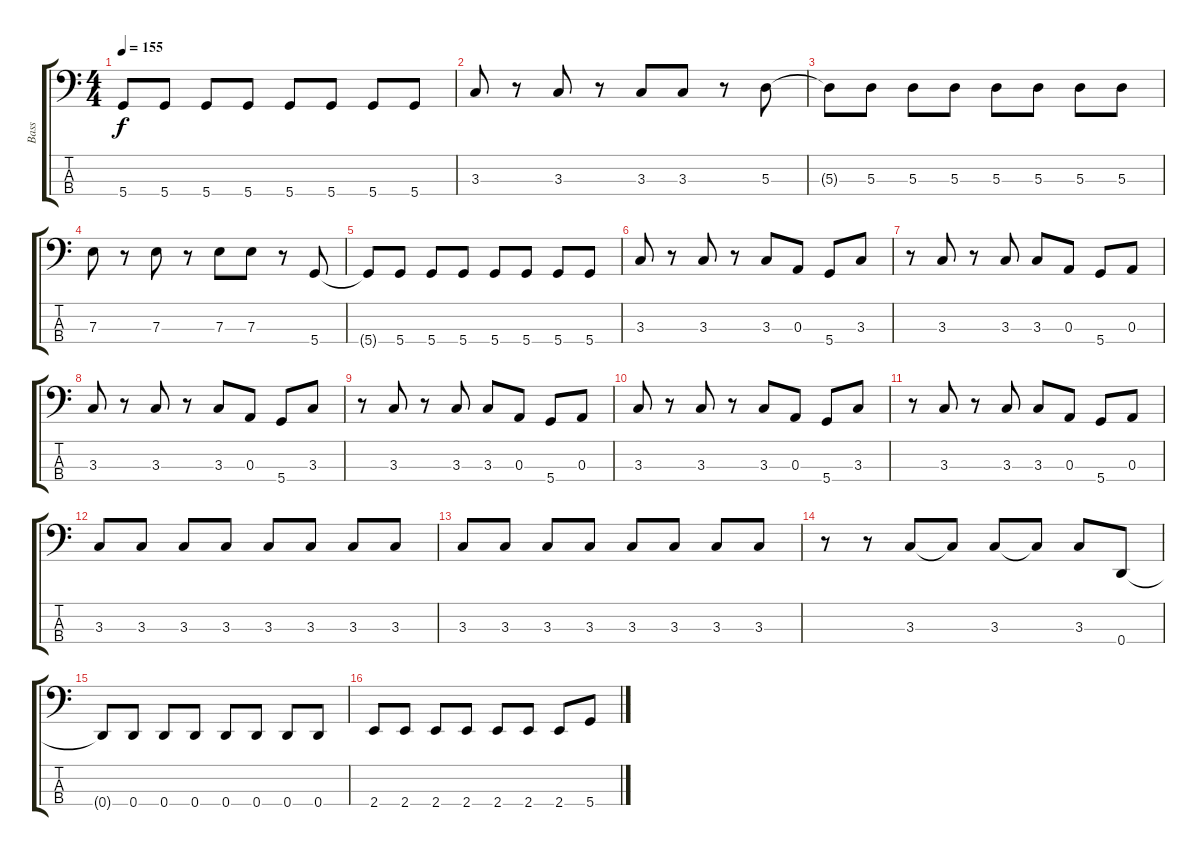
\track ("Bass" "Bass") {instrument electricbassfinger}
\staff {score tabs}
\tuning (G2 D2 A1 D1) {hide}
\ts (4 4)
\tempo 155
\clef f4
\ks c
5.4{t}.8{dy f} 5.4.8 5.4.8 5.4.8 5.4.8 5.4.8 5.4.8 5.4.8 |
3.3.8 r.8 3.3.8 r.8 3.3.8 3.3.8 r.8 5.3.8 |
5.3{t}.8 5.3.8 5.3.8 5.3.8 5.3.8 5.3.8 5.3.8 5.3.8 |
7.3.8 r.8 7.3.8 r.8 7.3.8 7.3.8 r.8 5.4.8 |
5.4{t}.8 5.4.8 5.4.8 5.4.8 5.4.8 5.4.8 5.4.8 5.4.8 |
3.3.8 r.8 3.3.8 r.8 3.3.8 0.3.8 5.4.8 3.3.8 |
r.8 3.3.8 r.8 3.3.8 3.3.8 0.3.8 5.4.8 0.3.8 |
3.3.8 r.8 3.3.8 r.8 3.3.8 0.3.8 5.4.8 3.3.8 |
r.8 3.3.8 r.8 3.3.8 3.3.8 0.3.8 5.4.8 0.3.8 |
3.3.8 r.8 3.3.8 r.8 3.3.8 0.3.8 5.4.8 3.3.8 |
r.8 3.3.8 r.8 3.3.8 3.3.8 0.3.8 5.4.8 0.3.8 |
3.3.8 3.3.8 3.3.8 3.3.8 3.3.8 3.3.8 3.3.8 3.3.8 |
3.3.8 3.3.8 3.3.8 3.3.8 3.3.8 3.3.8 3.3.8 3.3.8 |
r.8 r.8 3.3.8 3.3{t}.8 3.3.8 3.3{t}.8 3.3.8 0.4.8 |
0.4{t}.8 0.4.8 0.4.8 0.4.8 0.4.8 0.4.8 0.4.8 0.4.8 |
2.4.8 2.4.8 2.4.8 2.4.8 2.4.8 2.4.8 2.4.8 5.4.8
